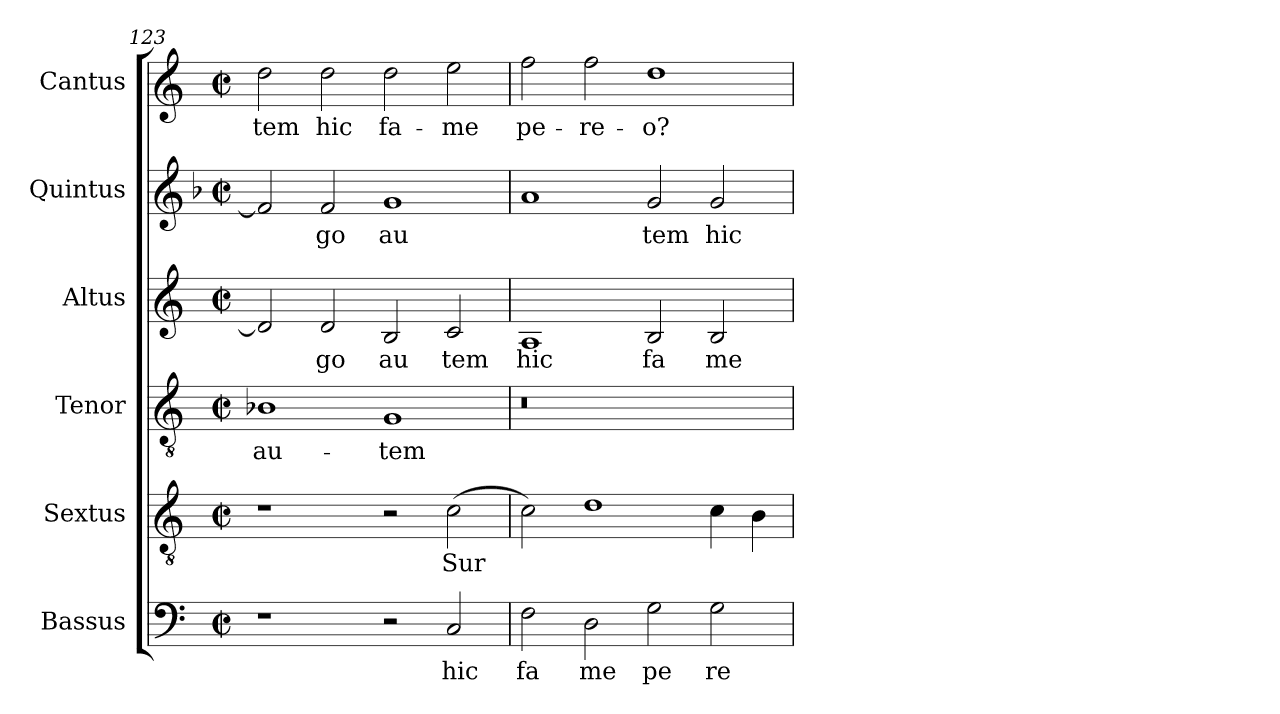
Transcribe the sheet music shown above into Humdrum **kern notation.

**kern	**text	**kern	**text	**kern	**text	**kern	**text	**kern	**text	**kern	**text
*part6	*part6	*part5	*part5	*part4	*part4	*part3	*part3	*part2	*part2	*part1	*part1
*staff6	*staff6	*staff5	*staff5	*staff4	*staff4	*staff3	*staff3	*staff2	*staff2	*staff1	*staff1
*I"Bassus	*	*I"Sextus	*	*I"Tenor	*	*I"Altus	*	*I"Quintus	*	*I"Cantus	*
*clefF4	*	*clefGv2	*	*clefGv2	*	*clefG2	*	*clefG2	*	*clefG2	*
*	*	*	*	*	*	*k[]	*	*k[b-]	*	*	*
*	*	*	*	*	*	*C:	*	*F:	*	*	*
*M2/2	*	*M2/2	*	*M2/2	*	*M2/2	*	*M2/2	*	*M2/2	*
*met(c|)	*	*met(c|)	*	*met(c|)	*	*met(c|)	*	*met(c|)	*	*met(c|)	*
=123	=123	=123	=123	=123	=123	=123	=123	=123	=123	=123	=123
!	!	!	!	!	!LO:LY:b:cj	!	!	!	!	!	!LO:LY:b:cj
1r	.	1r	.	1B-X	au-	2d/]	.	2f/]	.	2dd\	-tem
!	!	!	!	!	!	!	!LO:LY:b:cj	!	!LO:LY:b:cj	!	!LO:LY:b:cj
.	.	.	.	.	.	2d/	go	2f/	go	2dd\	hic
!	!	!	!	!	!LO:LY:b:cj	!	!LO:LY:b:cj	!	!LO:LY:b:cj	!	!LO:LY:b:cj
2r	.	2r	.	1G	-tem	2B/	au	1g	au	2dd\	fa-
!	!LO:LY:b:cj	!	!LO:LY:b	!	!	!	!LO:LY:b:cj	!	!	!	!LO:LY:b:cj
2C/	hic	(>2c\	Sur	.	.	2c/	tem	.	.	2ee\	-me
=124	=124	=124	=124	=124	=124	=124	=124	=124	=124	=124	=124
!	!LO:LY:b:cj	!	!	!	!	!	!LO:LY:b:cj	!	!	!	!LO:LY:b:cj
2F\	fa	2c\)	.	0r	.	1A	hic	1a	.	2ff\	pe-
!	!LO:LY:b:cj	!	!	!	!	!	!	!	!	!	!LO:LY:b:cj
2D\	me	1d	.	.	.	.	.	.	.	2ff\	-re-
!	!LO:LY:b:cj	!	!	!	!	!	!LO:LY:b:cj	!	!LO:LY:b:cj	!	!LO:LY:b:cj
2G\	pe	.	.	.	.	2B/	fa	2g/	tem	1dd	-o?
!	!LO:LY:b:cj	!	!	!	!	!	!LO:LY:b:cj	!	!LO:LY:b:cj	!	!
2G\	re	4c\	.	.	.	2B/	me	2g/	hic	.	.
.	.	4B\	.	.	.	.	.	.	.	.	.
=	=	=	=	=	=	=	=	=	=	=	=
*-	*-	*-	*-	*-	*-	*-	*-	*-	*-	*-	*-
